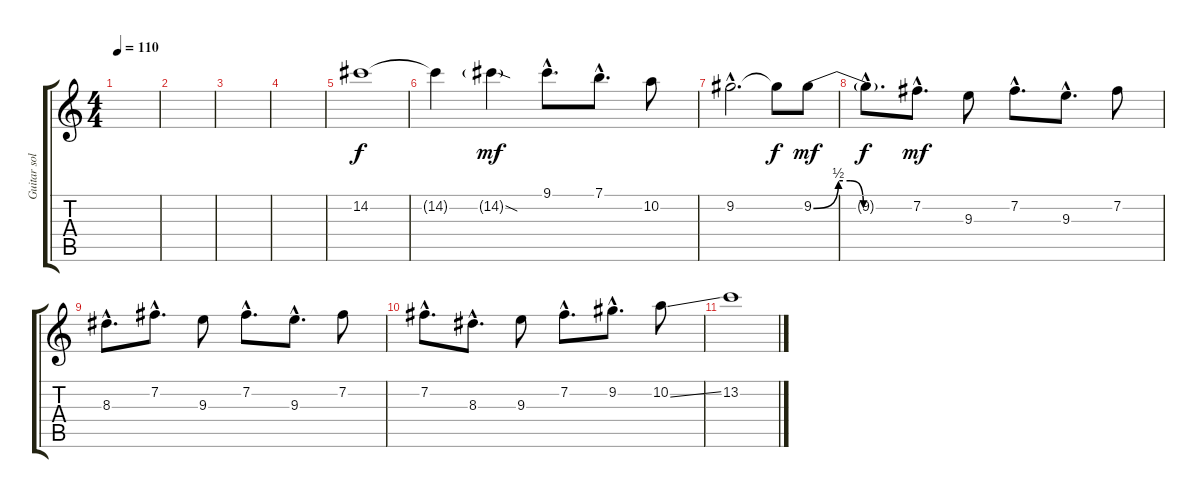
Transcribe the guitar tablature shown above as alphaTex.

\track ("Guitar solo 2" "Guitar sol") {instrument overdrivenguitar}
\staff {score tabs}
\tuning (E4 B3 G3 D3 A2 E2) {hide}
\ts (4 4)
\tempo 110
\clef g2
\ks c
|
|
|
|
14.2.1 |
14.2{t}.4{dy f} 14.2{sod g}.4{dy mf} 9.1{hac}.8{d} 7.1{hac}.8{d} 10.2.8 |
9.2{hac}.2{d} 9.2{t}.8{dy f} 9.2{be (custom 0 0 15 2 22 2 30 0 45 0 60 0)}.8{dy mf} |
9.2{hac t}.8{d dy f} 7.2{hac}.8{d dy mf} 9.3.8 7.2{hac}.8{d} 9.3{hac}.8{d} 7.2.8 |
8.3{hac}.8{d} 7.2{hac}.8{d} 9.3.8 7.2{hac}.8{d} 9.3{hac}.8{d} 7.2.8 |
7.2{hac}.8{d} 8.3{hac}.8{d} 9.3.8 7.2{hac}.8{d} 9.2{hac}.8{d} 10.2{ss}.8 |
13.2.1
